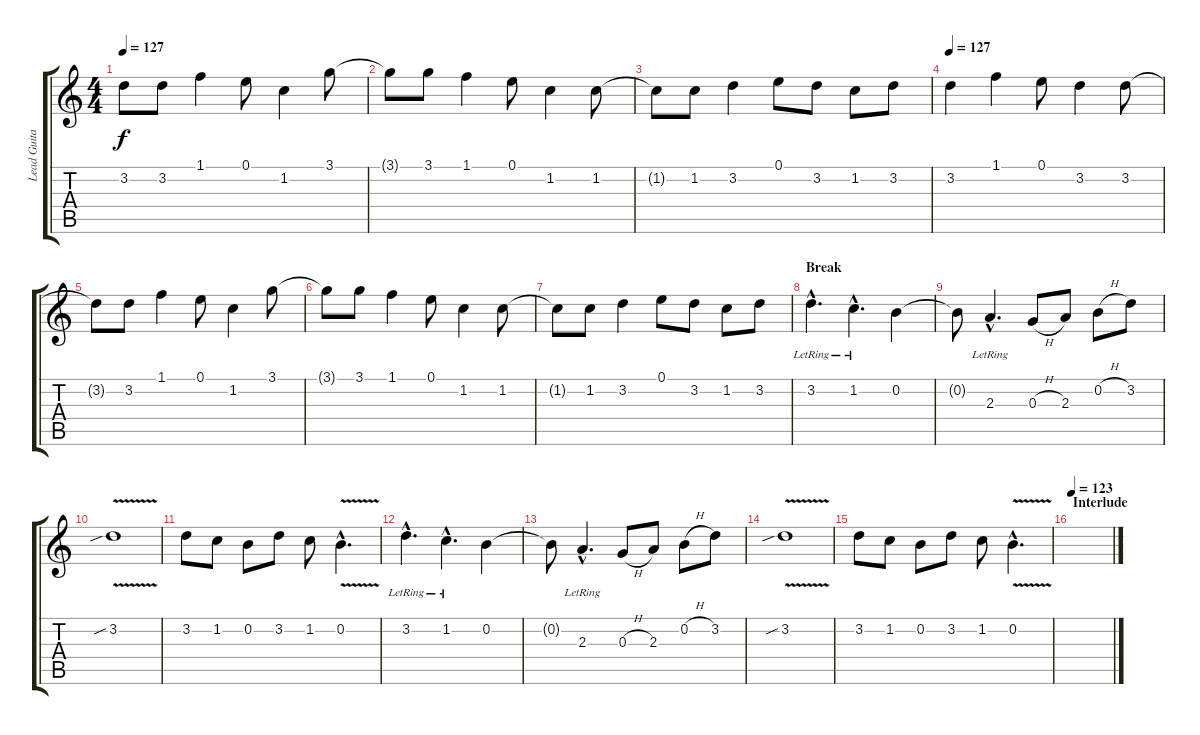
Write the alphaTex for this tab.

\track ("Lead Guitar" "Lead Guita") {instrument distortionguitar}
\staff {score tabs}
\tuning (E4 B3 G3 D3 A2 E2) {hide}
\ts (4 4)
\tempo 127
\clef g2
\ks c
3.2{t}.8{dy f} 3.2.8 1.1.4 0.1.8 1.2.4 3.1.8 |
3.1{t}.8 3.1.8 1.1.4 0.1.8 1.2.4 1.2.8 |
1.2{t}.8 1.2.8 3.2.4 0.1.8 3.2.8 1.2.8 3.2.8 |
\tempo 127
3.2.4 1.1.4 0.1.8 3.2.4 3.2.8 |
3.2{t}.8 3.2.8 1.1.4 0.1.8 1.2.4 3.1.8 |
3.1{t}.8 3.1.8 1.1.4 0.1.8 1.2.4 1.2.8 |
1.2{t}.8 1.2.8 3.2.4 0.1.8 3.2.8 1.2.8 3.2.8 |
\section ("" "Break")
3.2{hac lr}.4{d} 1.2{hac lr}.4{d} 0.2.4 |
0.2{t}.8 2.3{hac lr}.4{d} 0.3{h}.8 2.3.8 0.2{h}.8 3.2.8 |
3.2{v sib}.1 |
3.2.8 1.2.8 0.2.8 3.2.8 1.2.8 0.2{v hac}.4{d} |
3.2{hac lr}.4{d} 1.2{hac lr}.4{d} 0.2.4 |
0.2{t}.8 2.3{hac lr}.4{d} 0.3{h}.8 2.3.8 0.2{h}.8 3.2.8 |
3.2{v sib}.1 |
3.2.8 1.2.8 0.2.8 3.2.8 1.2.8 0.2{v hac}.4{d} |
\section ("" "Interlude")
\tempo 123
